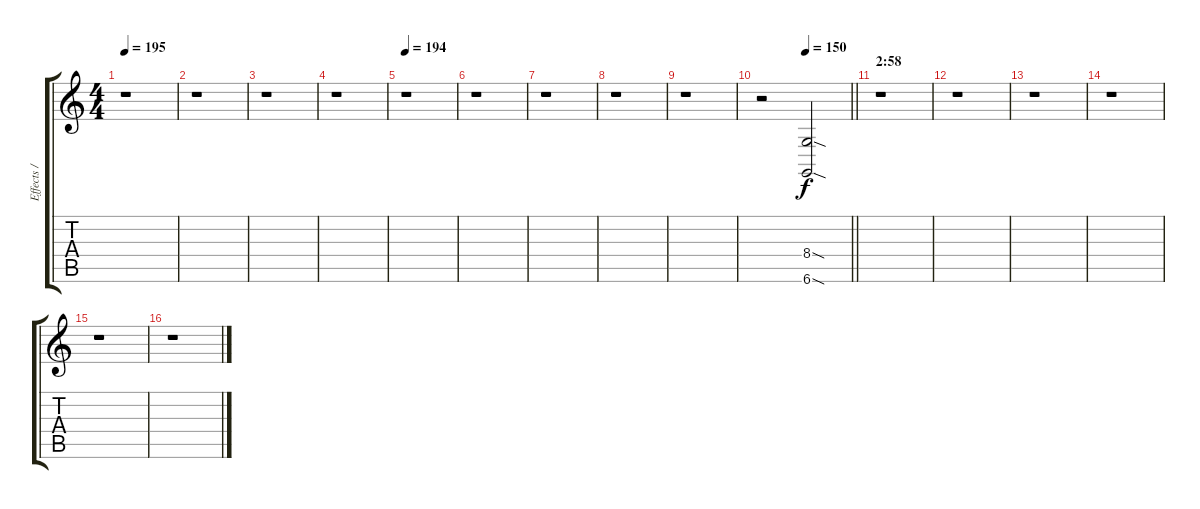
\track ("Effects / Vocals / Add'l Guitar" "Effects / ") {instrument pad3polysynth}
\staff {score tabs}
\tuning (Db4 Ab3 E3 B2 Gb2 Db2) {hide}
\ts (4 4)
\tempo 195
\clef g2
\ks c
r.1{dy f} |
r.1 |
r.1 |
r.1 |
\tempo 194
r.1 |
r.1 |
r.1 |
r.1 |
r.1 |
\tempo (150 0.5)
\barLineRight lightlight
r.2 (8.4{sod} 6.6{sod}).2{instrument distortionguitar} |
\section ("" "2:58")
r.1 |
r.1 |
r.1 |
r.1 |
r.1 |
r.1
